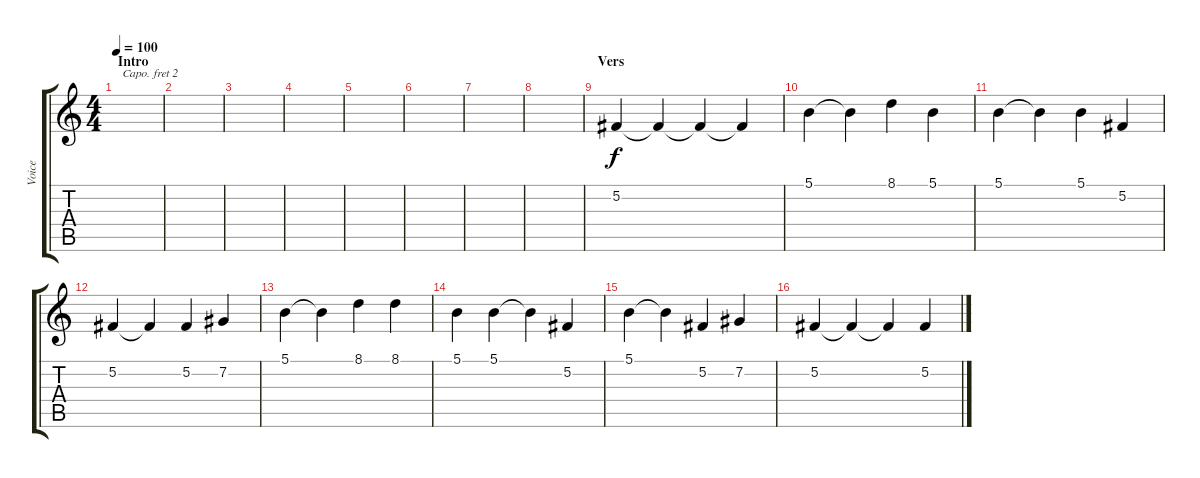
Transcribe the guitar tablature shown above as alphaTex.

\track ("Voice" "Voice") {instrument flute}
\staff {score tabs}
\capo 2
\tuning (E4 B3 G3 D3 A2 E2) {hide}
\ts (4 4)
\section ("" "Intro")
\tempo 100
\clef g2
\ks c
|
|
|
|
|
|
|
|
\section ("" "Vers")
5.2.4 5.2{t}.4 5.2{t}.4 5.2{t}.4 |
5.1.4 5.1{t}.4 8.1.4 5.1.4 |
5.1.4 5.1{t}.4 5.1.4 5.2.4 |
5.2.4 5.2{t}.4 5.2.4 7.2.4 |
5.1.4 5.1{t}.4 8.1.4 8.1.4 |
5.1.4 5.1.4 5.1{t}.4 5.2.4 |
5.1.4 5.1{t}.4 5.2.4 7.2.4 |
5.2.4 5.2{t}.4 5.2{t}.4 5.2.4
